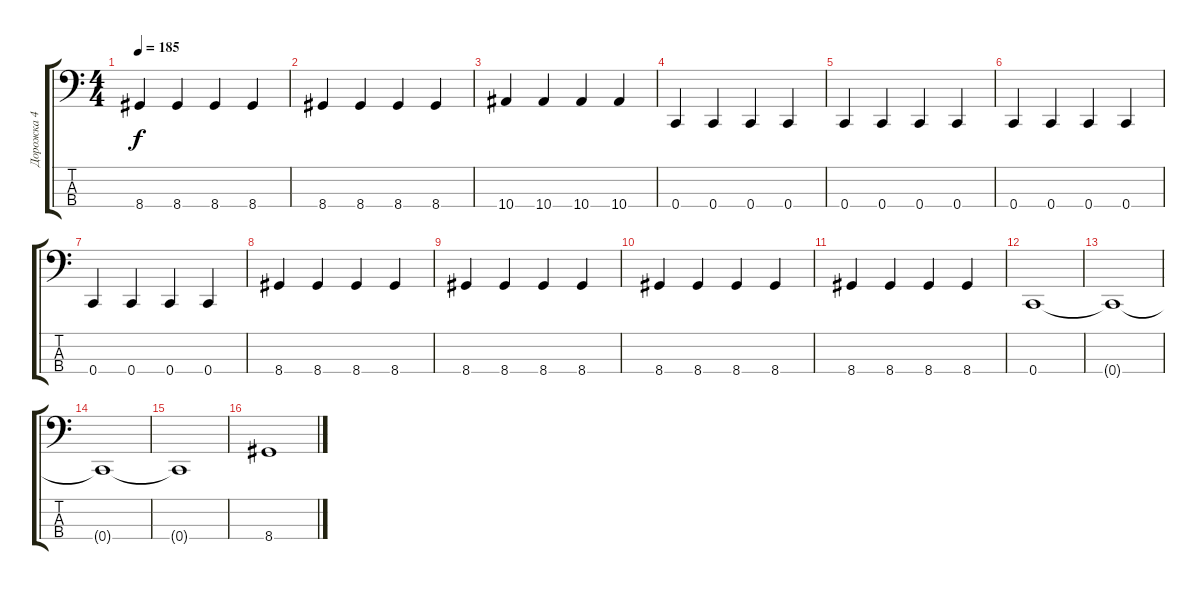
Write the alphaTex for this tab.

\track ("Дорожка 4" "Дорожка 4") {instrument electricbassfinger}
\staff {score tabs}
\tuning (F2 C2 G1 C1) {hide}
\ts (4 4)
\tempo 185
\clef f4
\ks c
8.4.4{dy f} 8.4.4 8.4.4 8.4.4 |
8.4.4 8.4.4 8.4.4 8.4.4 |
10.4.4 10.4.4 10.4.4 10.4.4 |
0.4.4 0.4.4 0.4.4 0.4.4 |
0.4.4 0.4.4 0.4.4 0.4.4 |
0.4.4 0.4.4 0.4.4 0.4.4 |
0.4.4 0.4.4 0.4.4 0.4.4 |
8.4.4 8.4.4 8.4.4 8.4.4 |
8.4.4 8.4.4 8.4.4 8.4.4 |
8.4.4 8.4.4 8.4.4 8.4.4 |
8.4.4 8.4.4 8.4.4 8.4.4 |
0.4.1 |
0.4{t}.1 |
0.4{t}.1 |
0.4{t}.1 |
8.4.1
